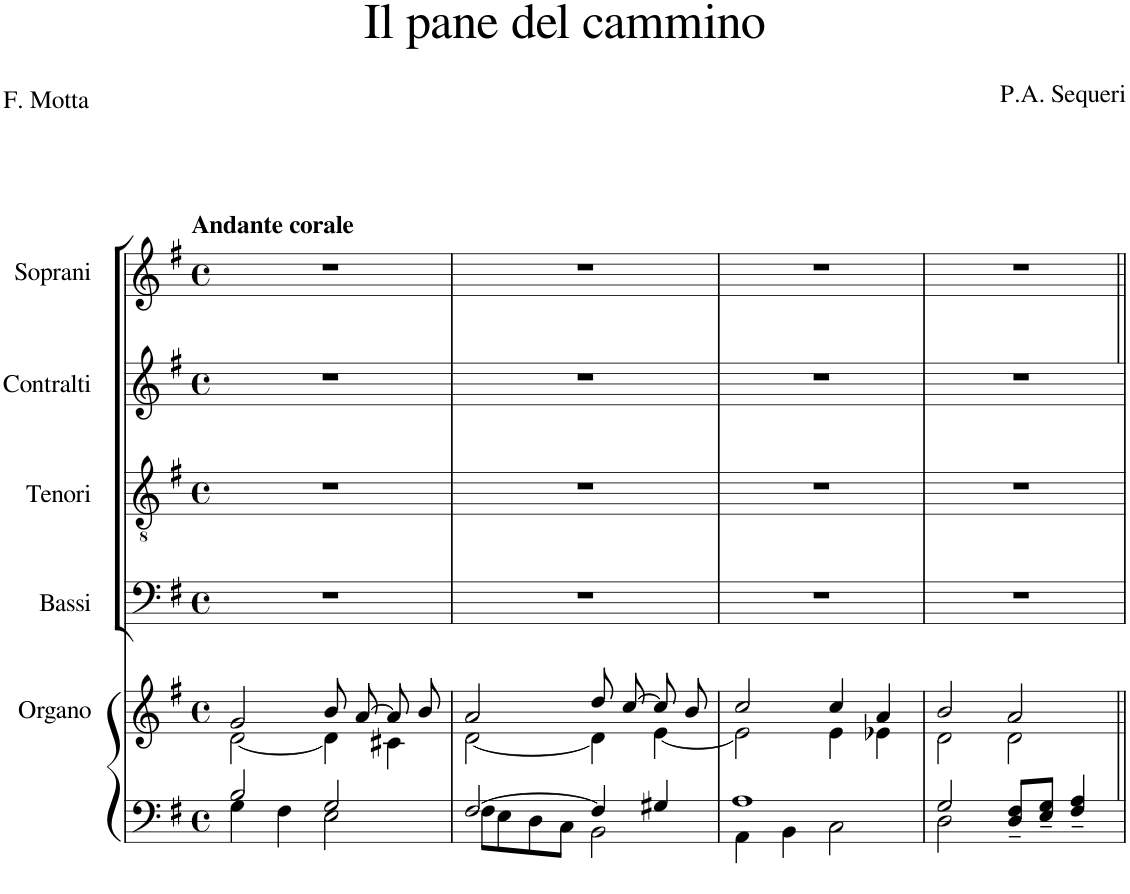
**kern	**kern	**kern	**kern	**kern	**kern
*part6	*part5	*part4	*part3	*part2	*part1
*staff6	*staff5	*staff4	*staff3	*staff2	*staff1
*I"Pipe Organ	*I"Organo	*I"Bassi	*I"Tenori	*I"Contralti	*I"Soprani
*I'P Org	*	*	*	*	*
*clefF4	*clefG2	*clefF4	*clefGv2	*clefG2	*clefG2
*	*	*	*	*	*Trd1c2
*k[f#]	*k[f#]	*k[f#]	*k[f#]	*k[f#]	*k[f#]
*G:	*G:	*G:	*G:	*G:	*G:
*M4/4	*M4/4	*M4/4	*M4/4	*M4/4	*M4/4
*met(c)	*met(c)	*met(c)	*met(c)	*met(c)	*met(c)
=1	=1	=1	=1	=1	=1
*^	*^	*	*	*	*
!	!	!	!	!	!	!	!LO:TX:a:B:t=Andante corale
2B/	4G\	2g/	[2d\	1r	1r	1r	1r
.	4F#\	.	.	.	.	.	.
2G/	2E\	8b/L	4d\]	.	.	.	.
.	.	[8a/J	.	.	.	.	.
.	.	8a/L]	4c#X\	.	.	.	.
.	.	8b/J	.	.	.	.	.
=2	=2	=2	=2	=2	=2	=2	=2
[2F#/	8F#\L	2a/	[2d\	1r	1r	1r	1r
.	8E\	.	.	.	.	.	.
.	8D\	.	.	.	.	.	.
.	8C\J	.	.	.	.	.	.
4F#/]	2BB\	8dd/L	4d\]	.	.	.	.
.	.	[8cc/J	.	.	.	.	.
4G#X/	.	8cc/L]	[4e\	.	.	.	.
.	.	8b/J	.	.	.	.	.
=3	=3	=3	=3	=3	=3	=3	=3
1A	4AA\	2cc/	2e\]	1r	1r	1r	1r
.	4BB\	.	.	.	.	.	.
.	2C\	4cc/	4e\	.	.	.	.
.	.	4a/	4e-X\	.	.	.	.
=4	=4	=4	=4	=4	=4	=4	=4
2G/	2D\	2b/	2d\	1r	1r	1r	1r
8D/~ 8F#/~L	2ryy	2a/	2d\	.	.	.	.
8E/~ 8G/~J	.	.	.	.	.	.	.
4F#/~ 4A/~	.	.	.	.	.	.	.
*v	*v	*	*	*	*	*	*
*	*v	*v	*	*	*	*
=||	=||	=||	=||	=||	=||
*-	*-	*-	*-	*-	*-
